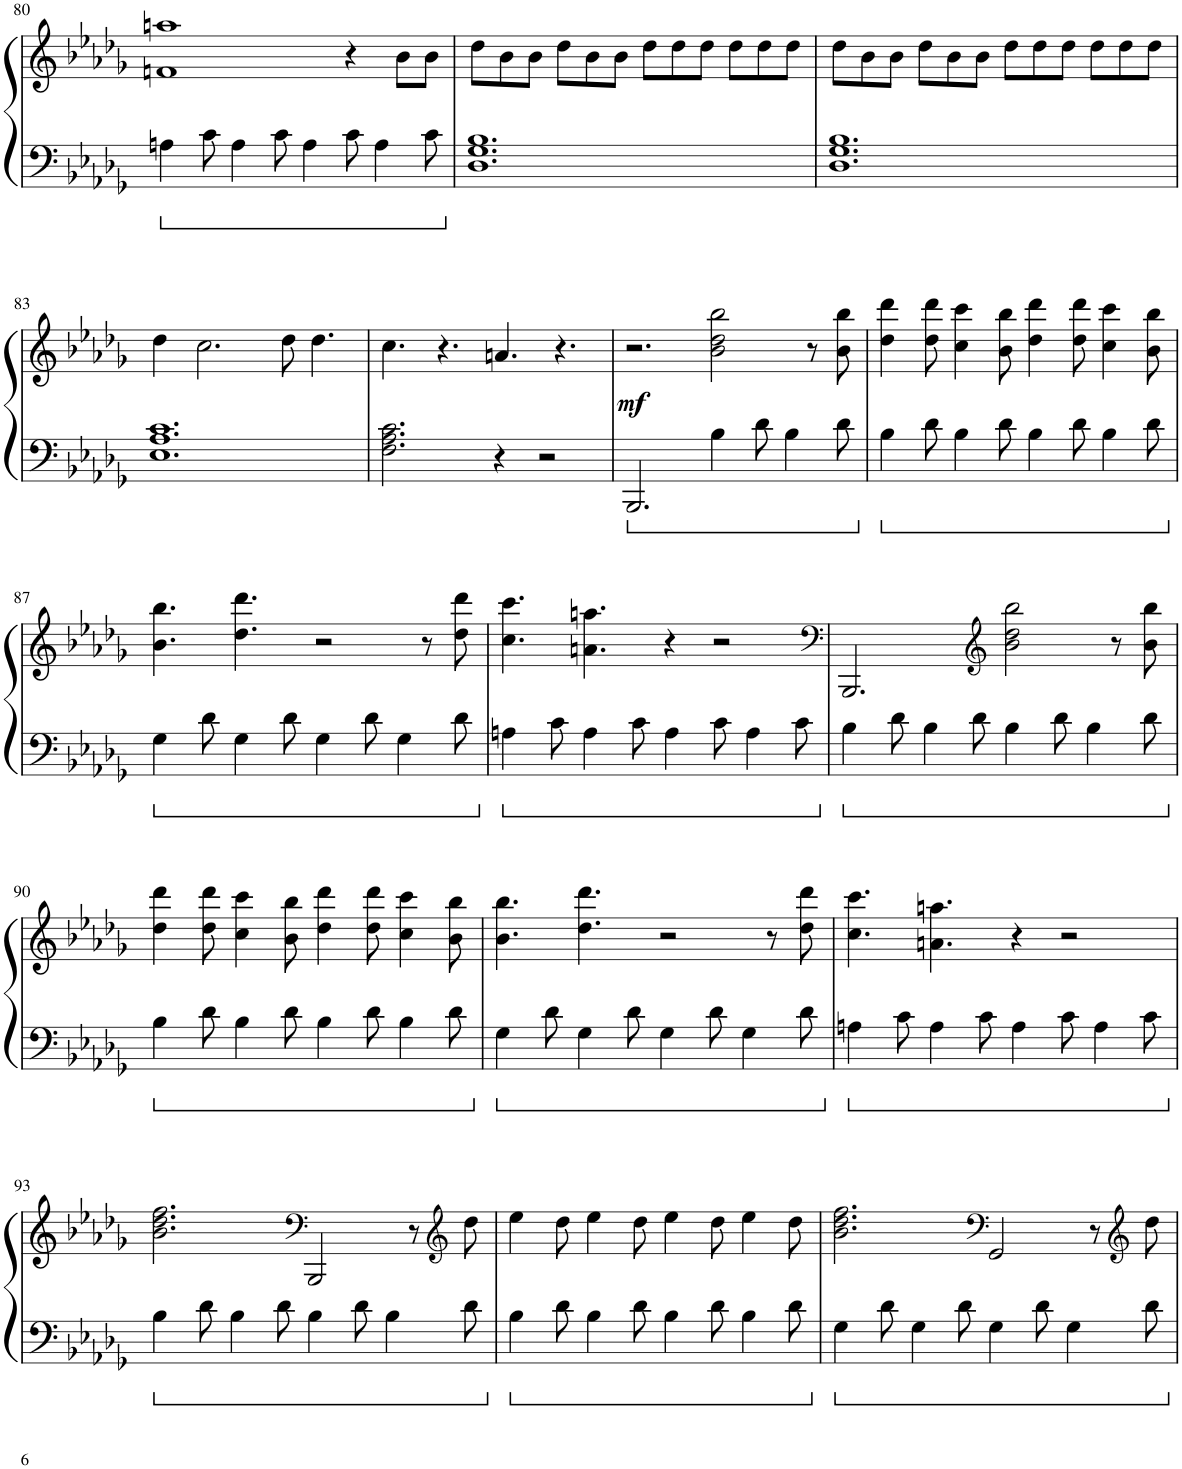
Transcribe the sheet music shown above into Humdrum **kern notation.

**kern	**kern	**dynam
*part1	*part1	*part1
*staff2	*staff1	*staff1/2
*I"Piano	*	*
*I'Pno.	*	*
!!LO:PB:g=z
*clefF4	*clefG2	*
*k[b-e-a-d-g-]	*k[b-e-a-d-g-]	*
*M12/8	*M12/8	*
=80	=80	=80
4An\	1fn 1aan	.
8c\	.	.
4A\	.	.
8c\	.	.
4A\	.	.
8c\	4r	.
4A\	.	.
.	8b-\L	.
8c\	8b-\J	.
=81	=81	=81
1.D- 1.G- 1.B-	8dd-\L	.
.	8b-\	.
.	8b-\J	.
.	8dd-\L	.
.	8b-\	.
.	8b-\J	.
.	8dd-\L	.
.	8dd-\	.
.	8dd-\J	.
.	8dd-\L	.
.	8dd-\	.
.	8dd-\J	.
=82	=82	=82
1.D- 1.G- 1.B-	8dd-\L	.
.	8b-\	.
.	8b-\J	.
.	8dd-\L	.
.	8b-\	.
.	8b-\J	.
.	8dd-\L	.
.	8dd-\	.
.	8dd-\J	.
.	8dd-\L	.
.	8dd-\	.
.	8dd-\J	.
!!LO:LB:g=z
=83	=83	=83
1.E- 1.A- 1.c	4dd-\	.
.	2.cc\	.
.	8dd-\	.
.	4.dd-\	.
=84	=84	=84
2.F\ 2.A-\ 2.c\	4.cc\	.
.	4.r	.
4r	4.an/	.
2r	.	.
.	4.r	.
=85	=85	=85
!	!	!LO:DY:b
2.BBB-/	2.r	mf
4B-\	2b-\ 2dd-\ 2bb-\	.
8d-\	.	.
4B-\	.	.
.	8r	.
8d-\	8b-\ 8bb-\	.
=86	=86	=86
4B-\	4dd-\ 4ddd-\	.
8d-\	8dd-\ 8ddd-\	.
4B-\	4cc\ 4ccc\	.
8d-\	8b-\ 8bb-\	.
4B-\	4dd-\ 4ddd-\	.
8d-\	8dd-\ 8ddd-\	.
4B-\	4cc\ 4ccc\	.
8d-\	8b-\ 8bb-\	.
!!LO:LB:g=z
=87	=87	=87
4G-\	4.b-\ 4.bb-\	.
8d-\	.	.
4G-\	4.dd-\ 4.ddd-\	.
8d-\	.	.
4G-\	2r	.
8d-\	.	.
4G-\	.	.
.	8r	.
8d-\	8dd-\ 8ddd-\	.
=88	=88	=88
4An\	4.cc\ 4.ccc\	.
8c\	.	.
4A\	4.an\ 4.aan\	.
8c\	.	.
4A\	4r	.
8c\	2r	.
4A\	.	.
8c\	.	.
=89	=89	=89
*	*clefF4	*
4B-\	2.BBB-/	.
8d-\	.	.
4B-\	.	.
8d-\	.	.
*	*clefG2	*
4B-\	2b-\ 2dd-\ 2bb-\	.
8d-\	.	.
4B-\	.	.
.	8r	.
8d-\	8b-\ 8bb-\	.
!!LO:LB:g=z
=90	=90	=90
4B-\	4dd-\ 4ddd-\	.
8d-\	8dd-\ 8ddd-\	.
4B-\	4cc\ 4ccc\	.
8d-\	8b-\ 8bb-\	.
4B-\	4dd-\ 4ddd-\	.
8d-\	8dd-\ 8ddd-\	.
4B-\	4cc\ 4ccc\	.
8d-\	8b-\ 8bb-\	.
=91	=91	=91
4G-\	4.b-\ 4.bb-\	.
8d-\	.	.
4G-\	4.dd-\ 4.ddd-\	.
8d-\	.	.
4G-\	2r	.
8d-\	.	.
4G-\	.	.
.	8r	.
8d-\	8dd-\ 8ddd-\	.
=92	=92	=92
4An\	4.cc\ 4.ccc\	.
8c\	.	.
4A\	4.an\ 4.aan\	.
8c\	.	.
4A\	4r	.
8c\	2r	.
4A\	.	.
8c\	.	.
!!LO:LB:g=z
=93	=93	=93
4B-\	2.b-\ 2.dd-\ 2.ff\	.
8d-\	.	.
4B-\	.	.
8d-\	.	.
*	*clefF4	*
4B-\	2BBB-/	.
8d-\	.	.
4B-\	.	.
.	8r	.
*	*clefG2	*
8d-\	8dd-\	.
=94	=94	=94
4B-\	4ee-\	.
8d-\	8dd-\	.
4B-\	4ee-\	.
8d-\	8dd-\	.
4B-\	4ee-\	.
8d-\	8dd-\	.
4B-\	4ee-\	.
8d-\	8dd-\	.
=95	=95	=95
4G-\	2.b-\ 2.dd-\ 2.ff\	.
8d-\	.	.
4G-\	.	.
8d-\	.	.
*	*clefF4	*
4G-\	2GG-/	.
8d-\	.	.
4G-\	.	.
.	8r	.
*	*clefG2	*
8d-\	8dd-\	.
=	=	=
*-	*-	*-
